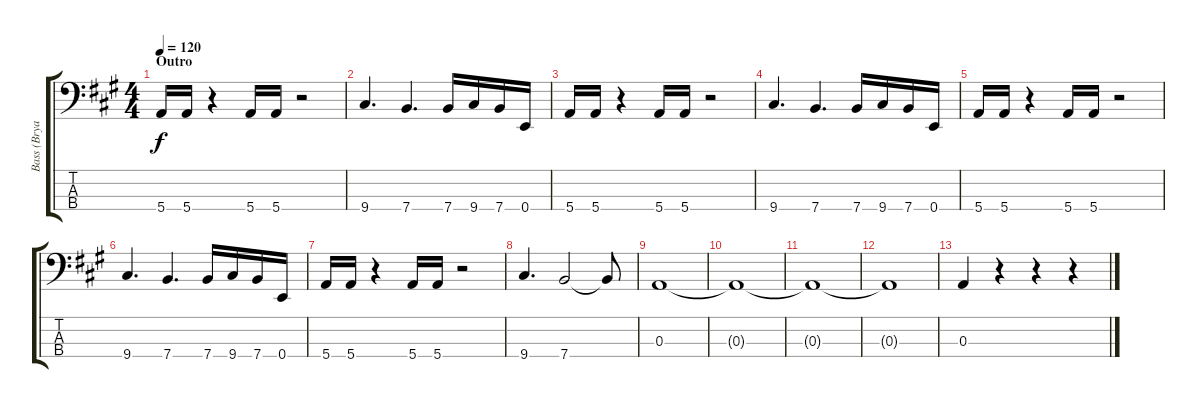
\track ("Bass (Bryan)" "Bass (Brya") {instrument electricbasspick}
\staff {score tabs}
\tuning (G2 D2 A1 E1) {hide}
\ts (4 4)
\section ("" "Outro")
\tempo 120
\clef f4
\ks a
5.4.16{dy f} 5.4.16 r.4 5.4.16 5.4.16 r.2 |
9.4.4{d} 7.4.4{d} 7.4.16 9.4.16 7.4.16 0.4.16 |
5.4.16 5.4.16 r.4 5.4.16 5.4.16 r.2 |
9.4.4{d} 7.4.4{d} 7.4.16 9.4.16 7.4.16 0.4.16 |
5.4.16 5.4.16 r.4 5.4.16 5.4.16 r.2 |
9.4.4{d} 7.4.4{d} 7.4.16 9.4.16 7.4.16 0.4.16 |
5.4.16 5.4.16 r.4 5.4.16 5.4.16 r.2 |
9.4.4{d} 7.4.2 7.4{t}.8 |
0.3.1 |
0.3{t}.1 |
0.3{t}.1 |
0.3{t}.1 |
0.3.4 r.4 r.4 r.4
